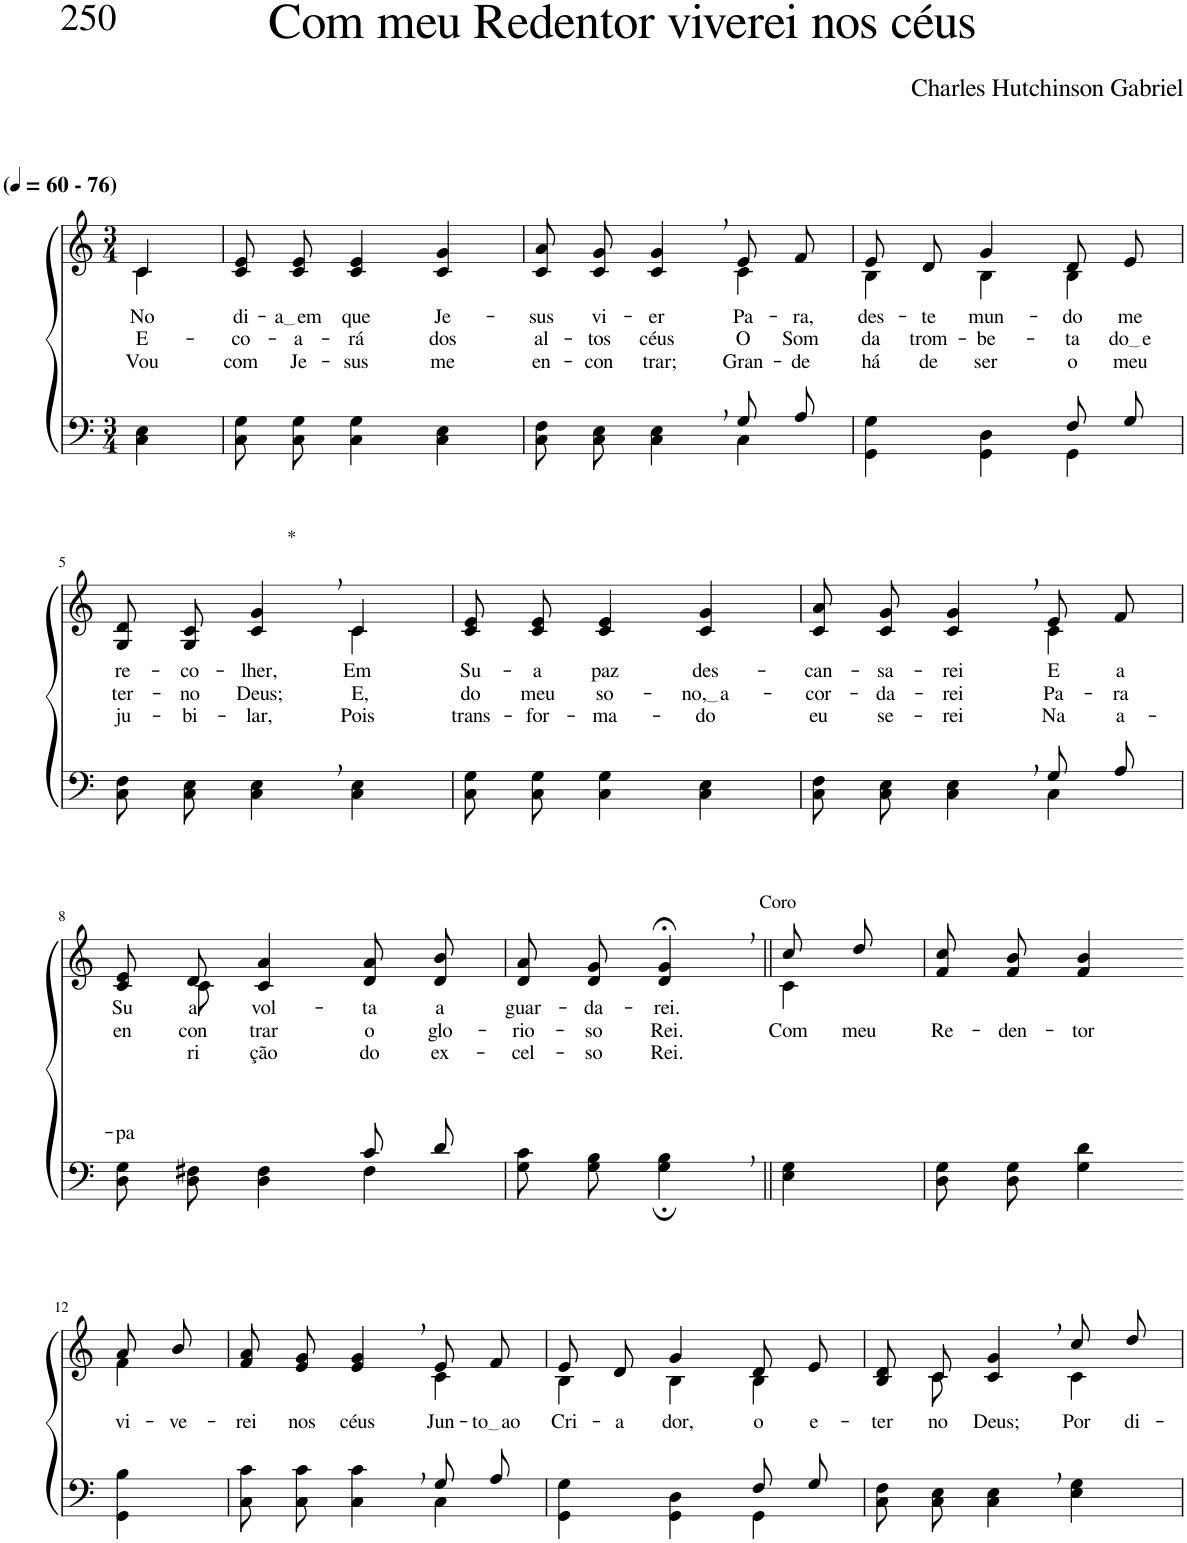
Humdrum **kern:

**kern	**kern	**text	**text	**text
*part2	*part1	*part1	*part1	*part1
*staff2	*staff1	*staff1	*staff1	*staff1
*I"Parte III e IV	*I"Parte I e II	*	*	*
*clefF4	*clefG2	*	*	*
*Trd-1c-2	*Trd-1c-2	*	*	*
*k[]	*k[]	*	*	*
*M3/4	*M3/4	*	*	*
*MM60	*MM60	*	*	*
=1	=1	=1	=1	=1
*	*^	*	*	*
!	!LO:TX:a:B:t=(	!	!	!	!
!	!LO:TX:a:B:t=- 76)	!	!	!	!
!	!	!	!LO:LY:b	!LO:LY:b	!LO:LY:b
4C\ 4E\	4c/	4c\	No	E-	Vou
=2	=2	=2	=2	=2	=2
!	!	!	!LO:LY:b	!LO:LY:b	!LO:LY:b
*	*v	*v	*	*	*
8C\ 8G\L	8c/ 8e/L	di-	-co-	com
!	!	!LO:LY:b	!LO:LY:b	!LO:LY:b
8C\ 8G\J	8c/ 8e/J	a em	-a-	Je-
!	!	!LO:LY:b	!LO:LY:b	!LO:LY:b
4C\ 4G\	4c/ 4e/	que	-rá	-sus
!	!	!LO:LY:b	!LO:LY:b	!LO:LY:b
4C\ 4E\	4c/ 4g/	Je-	dos	me
=3	=3	=3	=3	=3
*^	*	*	*	*
!	!	!	!LO:LY:b	!LO:LY:b	!LO:LY:b
*	*	*^	*	*	*
2ryy	8C\ 8F\L	8c/ 8a/L	2ryy	-sus	al-	en-
!	!	!	!	!LO:LY:b	!LO:LY:b	!LO:LY:b
.	8C\ 8E\J	8c/ 8g/J	.	vi-	-tos	-con
!	!	!	!	!LO:LY:b	!LO:LY:b	!LO:LY:b
.	4C\ 4E\	4c/, 4g/,	.	-er	céus	trar;
!	!	!	!	!LO:LY:b	!LO:LY:b	!LO:LY:b
8G/L	4C\	8e/L	4c\	Pa-	O	-Gran-
!	!	!	!	!LO:LY:b	!LO:LY:b	!LO:LY:b
8A/J	.	8f/J	.	ra,	Som	-de
=4	=4	=4	=4	=4	=4	=4
!	!	!	!	!LO:LY:b	!LO:LY:b	!LO:LY:b
2ryy	4GG\ 4G\	8e/L	4B\	-des-	da	há
!	!	!	!	!LO:LY:b	!LO:LY:b	!LO:LY:b
.	.	8d/J	.	-te	-trom-	de
!	!	!	!	!LO:LY:b	!LO:LY:b	!LO:LY:b
.	4GG\ 4D\	4g/	4B\	mun-	-be-	ser
!	!	!	!	!LO:LY:b	!LO:LY:b	!LO:LY:b
8F/L	4GG\	8d/L	4B\	-do	-ta	o
!	!	!	!	!LO:LY:b	!LO:LY:b	!LO:LY:b
8G/J	.	8e/J	.	me	do e	meu
*v	*v	*	*	*	*	*
!!LO:LB:g=z	!!
=5	=5	=5	=5	=5	=5
!	!	!	!LO:LY:b	!LO:LY:b	!LO:LY:b
8C\ 8F\L	2ryy	8G/ 8d/L	re-	ter-	ju-
!	!	!	!LO:LY:b	!LO:LY:b	!LO:LY:b
8C\ 8E\J	.	8G/ 8c/J	-co-	-no	-bi-
!	!	!LO:TX:a:t=*	!	!	!
!	!	!	!LO:LY:b	!LO:LY:b	!LO:LY:b
4C\, 4E\,	.	4c/ 4g/	-lher,	Deus;	-lar,
!	!	!	!LO:LY:b	!LO:LY:b	!LO:LY:b
4C\ 4E\	4c\	4c/	Em	-E,	Pois
=6	=6	=6	=6	=6	=6
!	!	!	!LO:LY:b	!LO:LY:b	!LO:LY:b
*	*v	*v	*	*	*
8C\ 8G\L	8c/ 8e/L	Su-	do	trans-
!	!	!LO:LY:b	!LO:LY:b	!LO:LY:b
8C\ 8G\J	8c/ 8e/J	-a	meu	-for-
!	!	!LO:LY:b	!LO:LY:b	!LO:LY:b
4C\ 4G\	4c/ 4e/	paz	so-	-ma-
!	!	!LO:LY:b	!LO:LY:b	!LO:LY:b
4C\ 4E\	4c/ 4g/	des-	no, a	-do
=7	=7	=7	=7	=7
*^	*	*	*	*
!	!	!	!LO:LY:b	!LO:LY:b	!LO:LY:b
*	*	*^	*	*	*
2ryy	8C\ 8F\L	8c/ 8a/L	2ryy	-can-	-cor-	eu
!	!	!	!	!LO:LY:b	!LO:LY:b	!LO:LY:b
.	8C\ 8E\J	8c/ 8g/J	.	-sa-	-da-	se-
!	!	!	!	!LO:LY:b	!LO:LY:b	!LO:LY:b
.	4C\ 4E\	4c/, 4g/,	.	-rei	-rei	-rei
!	!	!	!	!LO:LY:b	!LO:LY:b	!LO:LY:b
8G/L	4C\	8e/L	4c\	E	Pa-	Na
!	!	!	!	!LO:LY:b	!LO:LY:b	!LO:LY:b
8A/J	.	8f/J	.	a	-ra	a-
!!LO:LB:g=z	!!
=8	=8	=8	=8	=8	=8	=8
!	!	!	!	!LO:LY:b	!LO:LY:b	!LO:LY:b
2ryy	8D\ 8G\L	8c/ 8e/L	8ryy	Su-	en-	-pa-
!	!	!	!	!LO:LY:b	!LO:LY:b	!LO:LY:b
.	8D\ 8F#X\J	8d/J	8c\	-a	-con-	-ri-
!	!	!	!	!LO:LY:b	!LO:LY:b	!LO:LY:b
.	4D\ 4F#\	4c/ 4a/	2ryy	vol-	-trar	-ção
!	!	!	!	!LO:LY:b	!LO:LY:b	!LO:LY:b
8c/L	4F#\	8d/ 8a/L	.	-ta	o	do
!	!	!	!	!LO:LY:b	!LO:LY:b	!LO:LY:b
8d/J	.	8d/ 8b/J	.	a	glo-	ex-
*v	*v	*	*	*	*	*
*	*v	*v	*	*	*
=9	=9	=9	=9	=9
!	!	!LO:LY:b	!LO:LY:b	!LO:LY:b
8G\ 8c\L	8d/ 8a/L	guar-	-rio-	-cel-
!	!	!LO:LY:b	!LO:LY:b	!LO:LY:b
8G\ 8B\J	8d/ 8g/J	-da-	-so	-so
!	!LO:TX:a:t=Coro	!	!	!
!	!	!LO:LY:b	!LO:LY:b	!LO:LY:b
4G\;, 4B\;,	4d/;<, 4g/;<,	-rei.	Rei.	Rei.
=10||	=10||	=10||	=10||	=10||
*	*^	*	*	*
!	!	!	!	!LO:LY:b	!
4E\ 4G\	8cc/L	4c\	.	Com	.
!	!	!	!	!LO:LY:b	!
.	8dd/J	.	.	meu	.
*	*v	*v	*	*	*
=11	=11	=11	=11	=11
!	!	!	!LO:LY:b	!
8D\ 8G\L	8f/ 8cc/L	.	Re-	.
!	!	!	!LO:LY:b	!
8D\ 8G\J	8f/ 8b/J	.	-den-	.
!	!	!	!LO:LY:b	!
4G\ 4d\	4f/ 4b/	.	-tor	.
!!LO:LB:g=z
=12-	=12-	=12-	=12-	=12-
*	*^	*	*	*
!	!	!	!LO:LY:b	!	!
4GG\ 4B\	8a/L	4f\	vi-	.	.
!	!	!	!LO:LY:b	!	!
.	8b/J	.	-ve-	.	.
=13	=13	=13	=13	=13	=13
*^	*	*	*	*	*
!	!	!	!	!LO:LY:b	!	!
2ryy	8C\ 8c\L	8f/ 8a/L	2ryy	-rei	.	.
!	!	!	!	!LO:LY:b	!	!
.	8C\ 8c\J	8e/ 8g/J	.	nos	.	.
!	!	!	!	!LO:LY:b	!	!
.	4C\ 4c\	4e/, 4g/,	.	céus	.	.
!	!	!	!	!LO:LY:b	!	!
8G/L	4C\	8e/L	4c\	Jun-	.	.
!	!	!	!	!LO:LY:b	!	!
8A/J	.	8f/J	.	to ao	.	.
=14	=14	=14	=14	=14	=14	=14
!	!	!	!	!LO:LY:b	!	!
2ryy	4GG\ 4G\	8e/L	4B\	Cri-	.	.
!	!	!	!	!LO:LY:b	!	!
.	.	8d/J	.	-a-	.	.
!	!	!	!	!LO:LY:b	!	!
.	4GG\ 4D\	4g/	4B\	-dor,	.	.
!	!	!	!	!LO:LY:b	!	!
8F/L	4GG\	8d/L	4B\	o	.	.
!	!	!	!	!LO:LY:b	!	!
8G/J	.	8e/J	.	e-	.	.
*v	*v	*	*	*	*	*
=15	=15	=15	=15	=15	=15
!	!	!	!LO:LY:b	!	!
8C\ 8F\L	8B/ 8d/L	8ryy	-ter-	.	.
!	!	!	!LO:LY:b	!	!
8C\ 8E\J	8c/J	8c\	-no	.	.
!	!	!	!LO:LY:b	!	!
4C\, 4E\,	4c/, 4g/,	4ryy	Deus;	.	.
!	!	!	!LO:LY:b	!	!
4E\ 4G\	8cc/L	4c\	Por	.	.
!	!	!	!LO:LY:b	!	!
.	8dd/J	.	di-	.	.
*	*v	*v	*	*	*
=	=	=	=	=
*-	*-	*-	*-	*-
